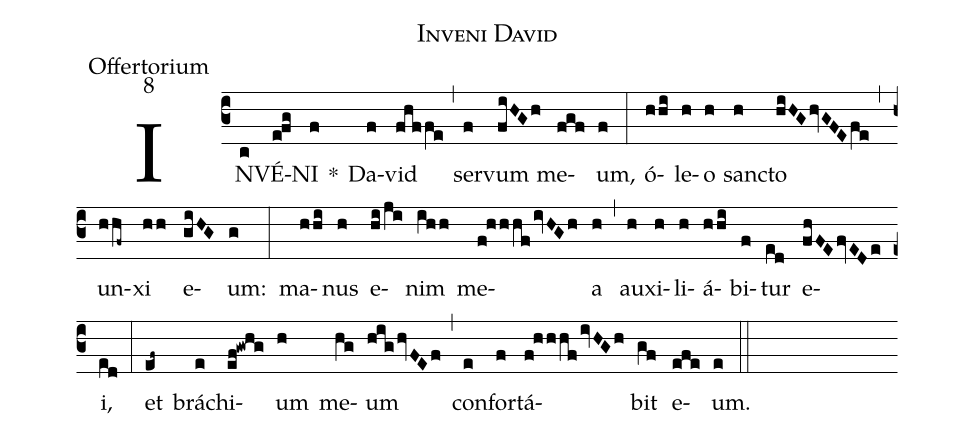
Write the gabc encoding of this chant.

name:Inveni David;
office-part:Offertorium;
mode:8;
%%
(c3) IN(c)VÉ(e!fg)NI(f) *() Da(f)vid(fhffe) (,) ser(f)vum(fiHGh) me(fgf)um,(f) (:) ó(hhi)le(h)o(h) sanc(h)to(hiHG/hvGFEfe) (,) un(hhf~)xi(hh) e(giHG)um:(g) (:) ma(hhi)nus(h) e(hi/ji)nim(ihh) me(f!hhhf/ivHGh)a(h) (,) au(h)xi(h)li(h)á(hhi)bi(f)tur(ed) e(fhFEfvEDe)i,(ed) (:) et(ef~) brá(e)chi(ef!gwhg)um(h) me(hg)um(hig/hvFEf) (,) con(e)for(f)tá(f!hhhf/ivHGh)bit(gf) e(efe)um.(e) (::)
